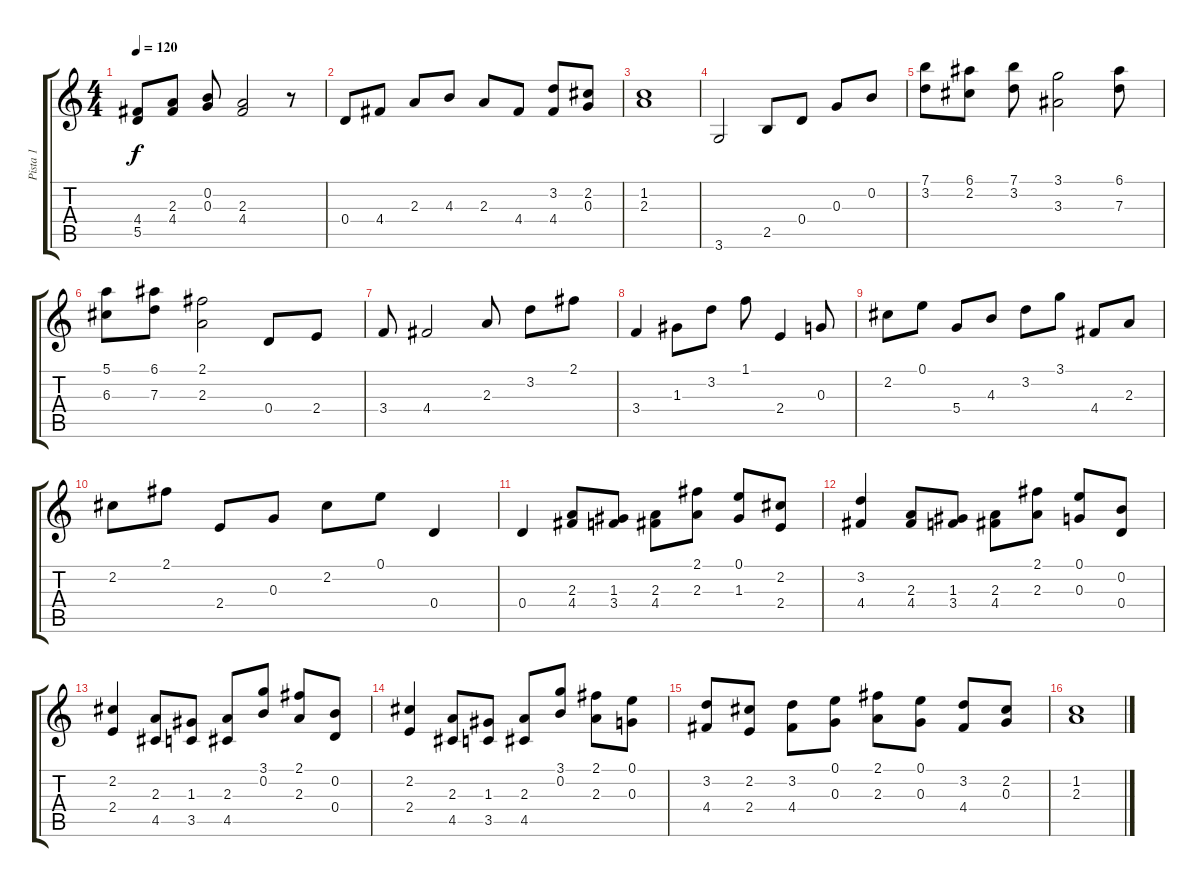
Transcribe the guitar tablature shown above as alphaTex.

\track ("Pista 1" "Pista 1") {instrument acousticguitarnylon}
\staff {score tabs}
\tuning (E4 B3 G3 D3 A2 E2) {hide}
\ts (4 4)
\tempo 120
\clef g2
\ks c
(4.4 5.5).8{dy f} (2.3 4.4).8 (0.2 0.3).8 (2.3 4.4).2 r.8 |
0.4.8 4.4.8 2.3.8 4.3.8 2.3.8 4.4.8 (3.2 4.4).8 (2.2 0.3).8 |
(1.2 2.3).1 |
3.6.2 2.5.8 0.4.8 0.3.8 0.2.8 |
(7.1 3.2).8 (6.1 2.2).8 (7.1 3.2).8 (3.1 3.3).2 (6.1 7.3).8 |
(5.1 6.3).8 (6.1 7.3).8 (2.1 2.3).2 0.4.8 2.4.8 |
3.4.8 4.4.2 2.3.8 3.2.8 2.1.8 |
3.4.4 1.3.8 3.2.8 1.1.8 2.4.4 0.3.8 |
2.2.8 0.1.8 5.4.8 4.3.8 3.2.8 3.1.8 4.4.8 2.3.8 |
2.2.8 2.1.8 2.4.8 0.3.8 2.2.8 0.1.8 0.4.4 |
0.4.4 (2.3 4.4).8 (1.3 3.4).8 (2.3 4.4).8 (2.1 2.3).8 (0.1 1.3).8 (2.2 2.4).8 |
(3.2 4.4).4 (2.3 4.4).8 (1.3 3.4).8 (2.3 4.4).8 (2.1 2.3).8 (0.1 0.3).8 (0.2 0.4).8 |
(2.2 2.4).4 (2.3 4.5).8 (1.3 3.5).8 (2.3 4.5).8 (3.1 0.2).8 (2.1 2.3).8 (0.2 0.4).8 |
(2.2 2.4).4 (2.3 4.5).8 (1.3 3.5).8 (2.3 4.5).8 (3.1 0.2).8 (2.1 2.3).8 (0.1 0.3).8 |
(3.2 4.4).8 (2.2 2.4).8 (3.2 4.4).8 (0.1 0.3).8 (2.1 2.3).8 (0.1 0.3).8 (3.2 4.4).8 (2.2 0.3).8 |
(1.2 2.3).1
